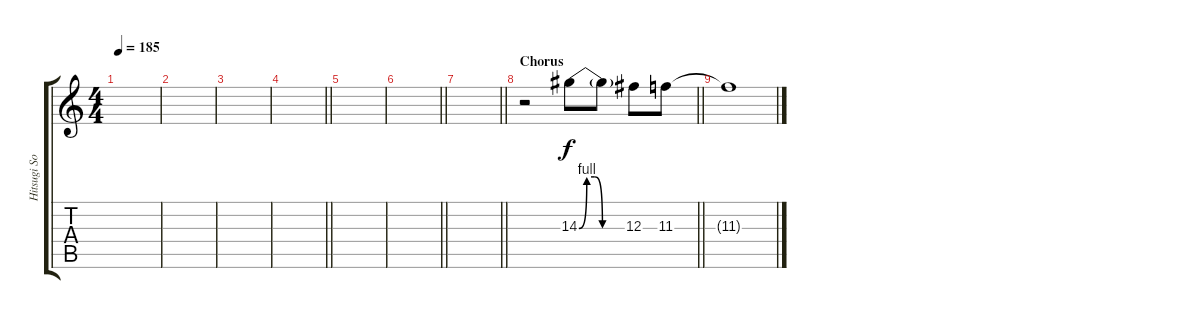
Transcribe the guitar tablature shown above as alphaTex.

\track ("Hitsugi Solo" "Hitsugi So") {instrument distortionguitar}
\staff {score tabs}
\tuning (Eb4 Bb3 Gb3 Db3 Ab2 Eb2) {hide}
\ts (4 4)
\tempo 185
\clef g2
\ks c
|
|
|
\barLineRight lightlight
|
|
\barLineRight lightlight
|
\barLineRight lightlight
|
\section ("" "Chorus")
\barLineRight lightlight
r.2 14.3{be (custom 0 0 10 4 20 4 30 0 60 0)}.8 14.3{t}.8 12.3.8 11.3.8 |
11.3{t}.1
